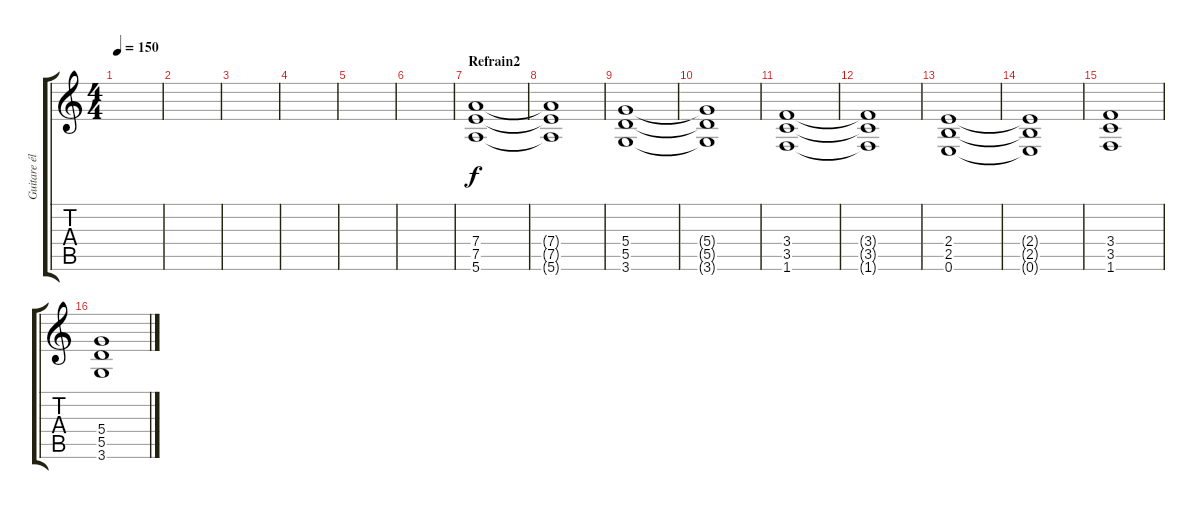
\track ("Guitare électrique" "Guitare él") {instrument distortionguitar}
\staff {score tabs}
\tuning (E4 B3 G3 D3 A2 E2) {hide}
\ts (4 4)
\tempo 150
\clef g2
\ks c
|
|
|
|
|
|
\section ("" "Refrain2")
(7.4 7.5 5.6).1 |
(7.4{t} 7.5{t} 5.6{t}).1 |
(5.4 5.5 3.6).1 |
(5.4{t} 5.5{t} 3.6{t}).1 |
(3.4 3.5 1.6).1 |
(3.4{t} 3.5{t} 1.6{t}).1 |
(2.4 2.5 0.6).1 |
(2.4{t} 2.5{t} 0.6{t}).1 |
(3.4 3.5 1.6).1 |
(5.4 5.5 3.6).1
